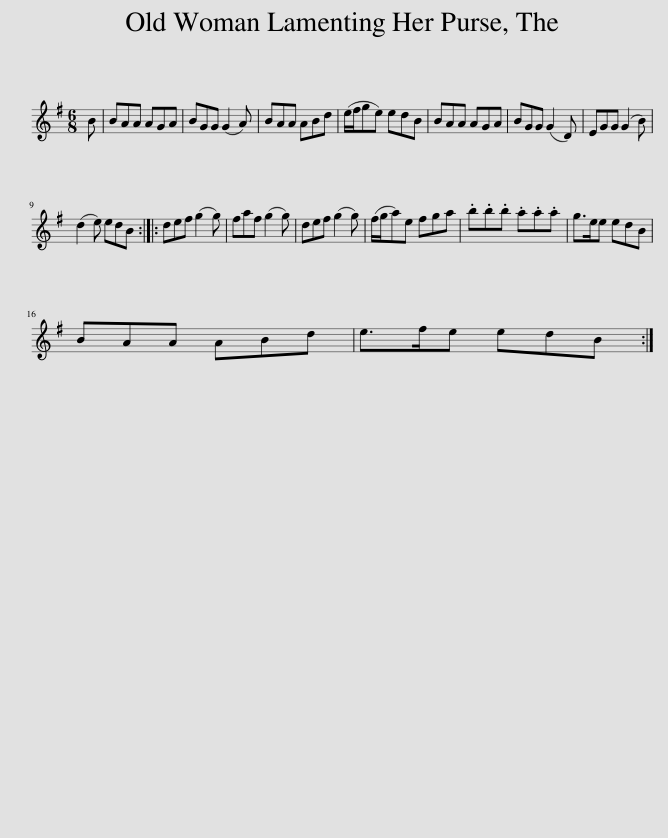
X:1
L:1/8
M:6/8
I:linebreak $
K:G
V:1 treble
V:1
 B | BAA AGA | BGG (G2 A) | BAA ABd | (e/f/ge) edB | %5
 BAA AGA | BGG (G2 D) | EGG (G2 B) |$ (d2 e) edB :: def (g2 g) | %10
 faf (g2 g) | def (g2 g) | (f/g/a)e fga | .b.b.b .a.a.a | g>ee edB |$ %15
 BAA ABd | e>fe edB :| %17
